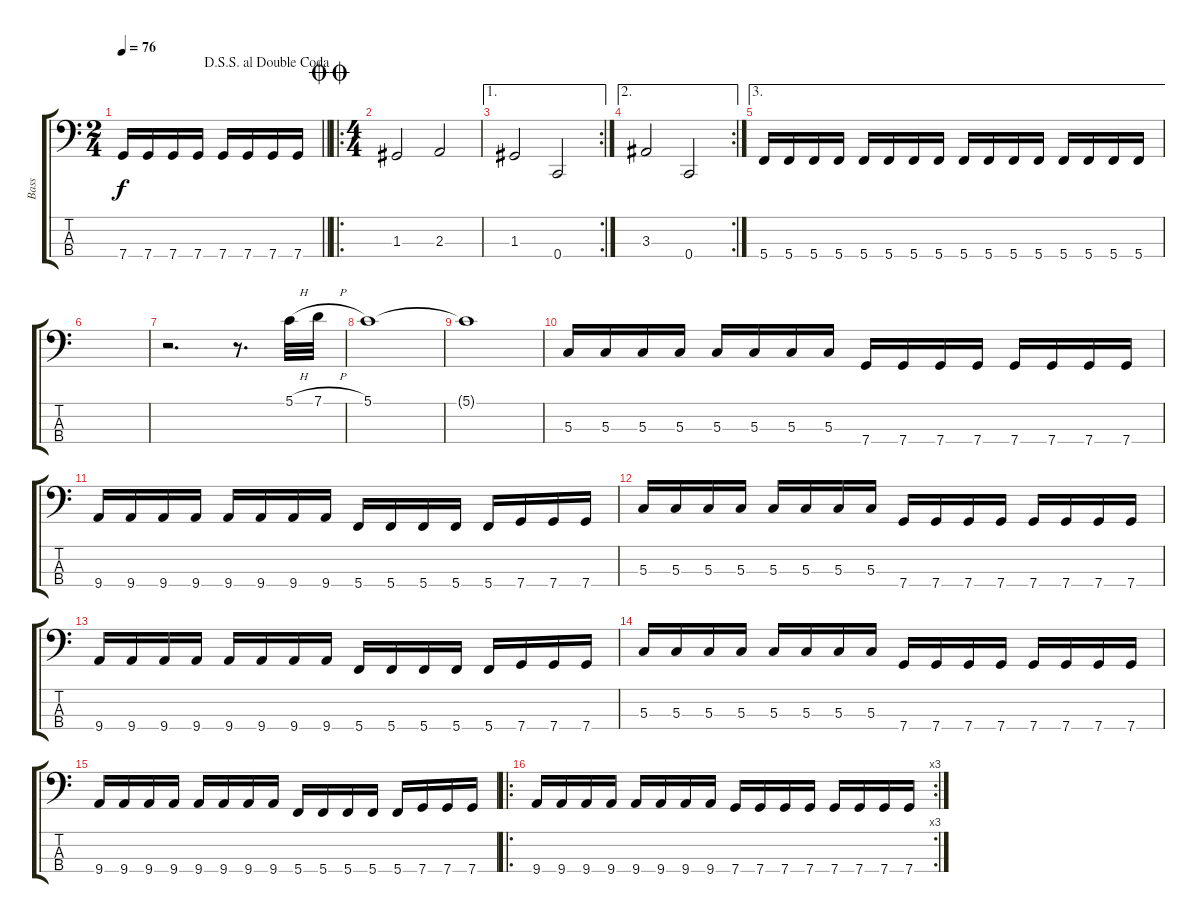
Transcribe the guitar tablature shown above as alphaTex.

\track ("Bass" "Bass") {instrument electricbassfinger}
\staff {score tabs}
\tuning (G2 C2 G1 C1) {hide}
\ts (2 4)
\jump dalsegnosegnoaldoublecoda
\tempo 76
\clef f4
\barLineRight lightlight
\ks c
7.4.16{dy f} 7.4.16 7.4.16 7.4.16 7.4.16 7.4.16 7.4.16 7.4.16 |
\ro
\ts (4 4)
\jump doublecoda
1.3.2 2.3.2 |
\ae 1
\rc 2
1.3.2 0.4.2 |
\ae 2
\rc 2
3.3.2 0.4.2 |
\ae 3
5.4.16 5.4.16 5.4.16 5.4.16 5.4.16 5.4.16 5.4.16 5.4.16 5.4.16 5.4.16 5.4.16 5.4.16 5.4.16 5.4.16 5.4.16 5.4.16 |
|
r.2{d} r.8{d} 5.1{h}.32 7.1{h}.32 |
5.1.1 |
5.1{t}.1 |
5.3.16 5.3.16 5.3.16 5.3.16 5.3.16 5.3.16 5.3.16 5.3.16 7.4.16 7.4.16 7.4.16 7.4.16 7.4.16 7.4.16 7.4.16 7.4.16 |
9.4.16 9.4.16 9.4.16 9.4.16 9.4.16 9.4.16 9.4.16 9.4.16 5.4.16 5.4.16 5.4.16 5.4.16 5.4.16 7.4.16 7.4.16 7.4.16 |
5.3.16 5.3.16 5.3.16 5.3.16 5.3.16 5.3.16 5.3.16 5.3.16 7.4.16 7.4.16 7.4.16 7.4.16 7.4.16 7.4.16 7.4.16 7.4.16 |
9.4.16 9.4.16 9.4.16 9.4.16 9.4.16 9.4.16 9.4.16 9.4.16 5.4.16 5.4.16 5.4.16 5.4.16 5.4.16 7.4.16 7.4.16 7.4.16 |
5.3.16 5.3.16 5.3.16 5.3.16 5.3.16 5.3.16 5.3.16 5.3.16 7.4.16 7.4.16 7.4.16 7.4.16 7.4.16 7.4.16 7.4.16 7.4.16 |
9.4.16 9.4.16 9.4.16 9.4.16 9.4.16 9.4.16 9.4.16 9.4.16 5.4.16 5.4.16 5.4.16 5.4.16 5.4.16 7.4.16 7.4.16 7.4.16 |
\ro
\rc 3
9.4.16 9.4.16 9.4.16 9.4.16 9.4.16 9.4.16 9.4.16 9.4.16 7.4.16 7.4.16 7.4.16 7.4.16 7.4.16 7.4.16 7.4.16 7.4.16
